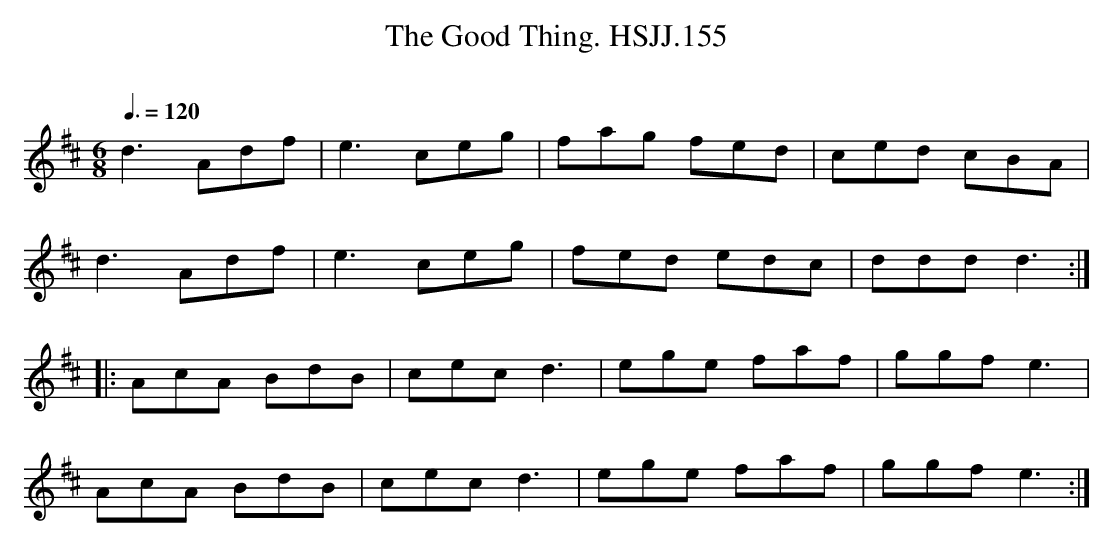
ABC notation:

X:1
T:Good Thing. HSJJ.155, The
M:6/8
L:1/8
Q:3/8=120
O:
K:D
d3Adf|e3ceg|fag fed|ced cBA|
d3Adf|e3ceg|fed edc|dddd3:|
|:AcA BdB|cecd3|ege faf|ggfe3|
AcA BdB|cecd3|ege faf|ggfe3:|
